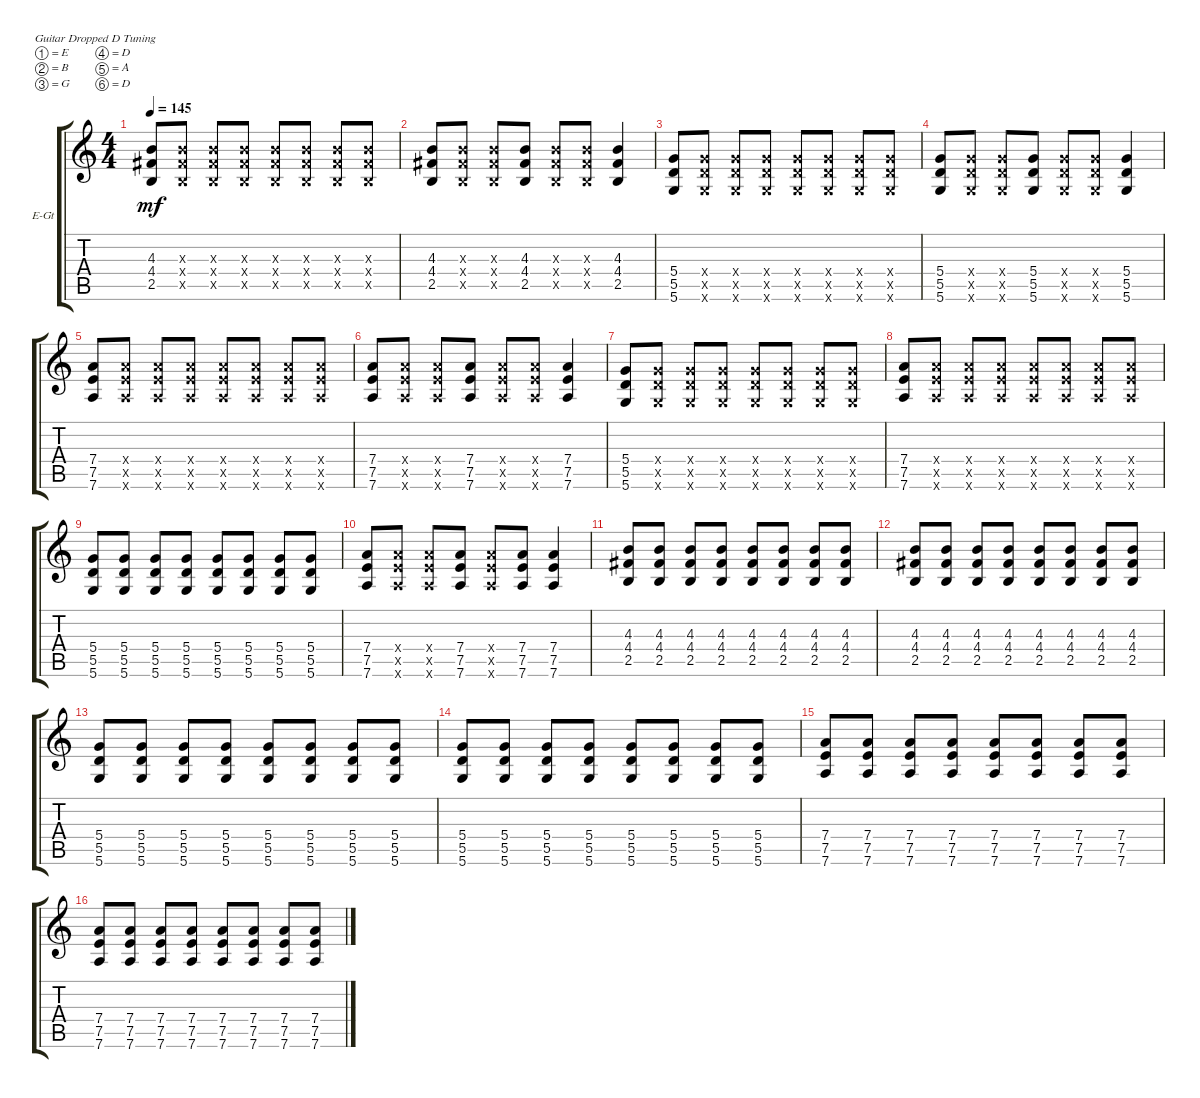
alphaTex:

\defaultSystemsLayout 4
\bracketExtendMode groupsimilarinstruments
\firstSystemTrackNameOrientation horizontal
\otherSystemsTrackNameOrientation horizontal
\track ("Electric Guitar" "E-Gt") {instrument distortionguitar}
\staff {score tabs}
\tuning (E4 B3 G3 D3 A2 D2)
\ts (4 4)
\tempo 145
\clef g2
\ks c
(2.5 4.4 4.3).8{dy mf} (2.5{x} 4.4{x} 4.3{x}).8 (2.5{x} 4.4{x} 4.3{x}).8 (2.5{x} 4.4{x} 4.3{x}).8 (2.5{x} 4.4{x} 4.3{x}).8 (2.5{x} 4.4{x} 4.3{x}).8 (2.5{x} 4.4{x} 4.3{x}).8 (2.5{x} 4.4{x} 4.3{x}).8 |
(2.5 4.4 4.3).8 (2.5{x} 4.4{x} 4.3{x}).8 (2.5{x} 4.4{x} 4.3{x}).8 (2.5 4.4 4.3).8 (2.5{x} 4.4{x} 4.3{x}).8 (2.5{x} 4.4{x} 4.3{x}).8 (2.5 4.4 4.3).4 |
(5.6 5.5 5.4).8 (5.6{x} 5.5{x} 5.4{x}).8 (5.6{x} 5.5{x} 5.4{x}).8 (5.6{x} 5.5{x} 5.4{x}).8 (5.6{x} 5.5{x} 5.4{x}).8 (5.6{x} 5.5{x} 5.4{x}).8 (5.6{x} 5.5{x} 5.4{x}).8 (5.6{x} 5.5{x} 5.4{x}).8 |
(5.6 5.5 5.4).8 (5.6{x} 5.5{x} 5.4{x}).8 (5.6{x} 5.5{x} 5.4{x}).8 (5.6 5.5 5.4).8 (5.6{x} 5.5{x} 5.4{x}).8 (5.6{x} 5.5{x} 5.4{x}).8 (5.6 5.5 5.4).4 |
(7.6 7.5 7.4).8 (7.6{x} 7.5{x} 7.4{x}).8 (7.6{x} 7.5{x} 7.4{x}).8 (7.6{x} 7.5{x} 7.4{x}).8 (7.6{x} 7.5{x} 7.4{x}).8 (7.6{x} 7.5{x} 7.4{x}).8 (7.6{x} 7.5{x} 7.4{x}).8 (7.6{x} 7.5{x} 7.4{x}).8 |
(7.6 7.5 7.4).8 (7.6{x} 7.5{x} 7.4{x}).8 (7.6{x} 7.5{x} 7.4{x}).8 (7.6 7.5 7.4).8 (7.6{x} 7.5{x} 7.4{x}).8 (7.6{x} 7.5{x} 7.4{x}).8 (7.6 7.5 7.4).4 |
(5.6 5.5 5.4).8 (5.6{x} 5.5{x} 5.4{x}).8 (5.6{x} 5.5{x} 5.4{x}).8 (5.6{x} 5.5{x} 5.4{x}).8 (5.6{x} 5.5{x} 5.4{x}).8 (5.6{x} 5.5{x} 5.4{x}).8 (5.6{x} 5.5{x} 5.4{x}).8 (5.6{x} 5.5{x} 5.4{x}).8 |
(7.6 7.5 7.4).8 (7.6{x} 7.5{x} 7.4{x}).8 (7.6{x} 7.5{x} 7.4{x}).8 (7.6{x} 7.5{x} 7.4{x}).8 (7.6{x} 7.5{x} 7.4{x}).8 (7.6{x} 7.5{x} 7.4{x}).8 (7.6{x} 7.5{x} 7.4{x}).8 (7.6{x} 7.5{x} 7.4{x}).8 |
(5.6 5.5 5.4).8 (5.6 5.5 5.4).8 (5.6 5.5 5.4).8 (5.6 5.5 5.4).8 (5.6 5.5 5.4).8 (5.6 5.5 5.4).8 (5.6 5.5 5.4).8 (5.6 5.5 5.4).8 |
(7.6 7.5 7.4).8 (7.6{x} 7.5{x} 7.4{x}).8 (7.6{x} 7.5{x} 7.4{x}).8 (7.6 7.5 7.4).8 (7.6{x} 7.5{x} 7.4{x}).8 (7.6 7.5 7.4).8 (7.6 7.5 7.4).4 |
(2.5 4.4 4.3).8 (2.5 4.4 4.3).8 (2.5 4.4 4.3).8 (2.5 4.4 4.3).8 (2.5 4.4 4.3).8 (2.5 4.4 4.3).8 (2.5 4.4 4.3).8 (2.5 4.4 4.3).8 |
(2.5 4.4 4.3).8 (2.5 4.4 4.3).8 (2.5 4.4 4.3).8 (2.5 4.4 4.3).8 (2.5 4.4 4.3).8 (2.5 4.4 4.3).8 (2.5 4.4 4.3).8 (2.5 4.4 4.3).8 |
(5.6 5.5 5.4).8 (5.6 5.5 5.4).8 (5.6 5.5 5.4).8 (5.6 5.5 5.4).8 (5.6 5.5 5.4).8 (5.6 5.5 5.4).8 (5.6 5.5 5.4).8 (5.6 5.5 5.4).8 |
(5.6 5.5 5.4).8 (5.6 5.5 5.4).8 (5.6 5.5 5.4).8 (5.6 5.5 5.4).8 (5.6 5.5 5.4).8 (5.6 5.5 5.4).8 (5.6 5.5 5.4).8 (5.6 5.5 5.4).8 |
(7.6 7.5 7.4).8 (7.6 7.5 7.4).8 (7.6 7.5 7.4).8 (7.6 7.5 7.4).8 (7.6 7.5 7.4).8 (7.6 7.5 7.4).8 (7.6 7.5 7.4).8 (7.6 7.5 7.4).8 |
(7.6 7.5 7.4).8 (7.6 7.5 7.4).8 (7.6 7.5 7.4).8 (7.6 7.5 7.4).8 (7.6 7.5 7.4).8 (7.6 7.5 7.4).8 (7.6 7.5 7.4).8 (7.6 7.5 7.4).8
